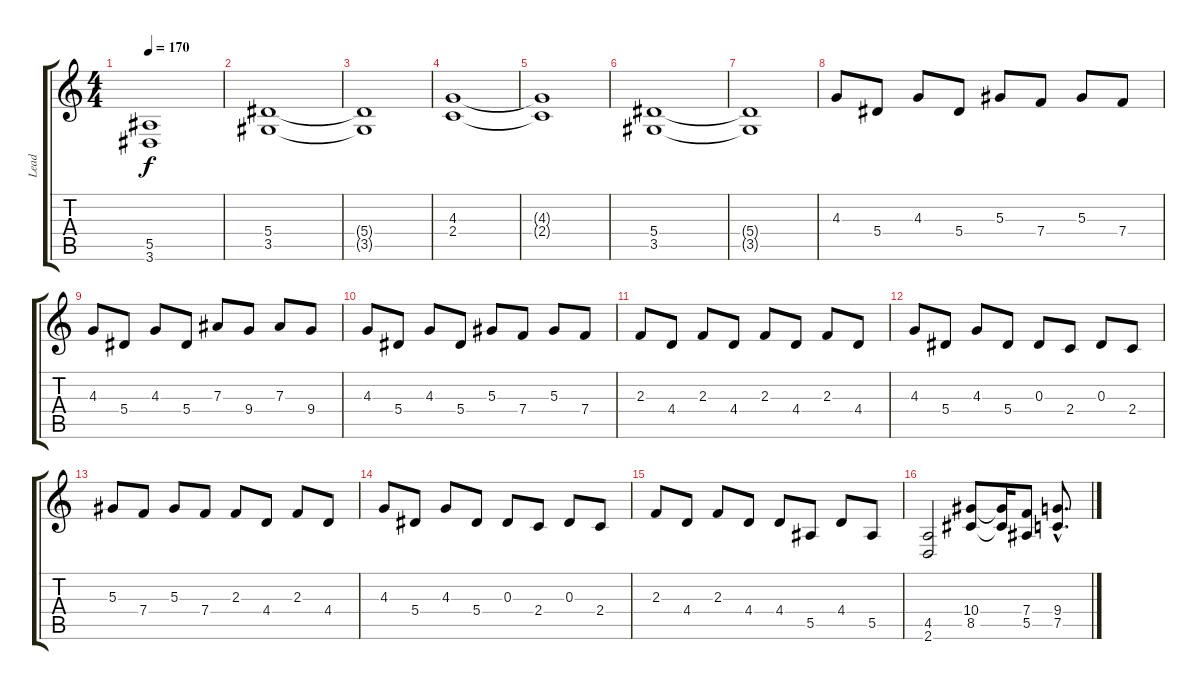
\track ("Lead" "Lead") {instrument distortionguitar}
\staff {score tabs}
\tuning (C4 G3 Eb3 Bb2 F2 C2) {hide}
\ts (4 4)
\tempo 170
\clef g2
\ks c
(5.5{t} 3.6{t}).1{dy f} |
(5.4 3.5).1 |
(5.4{t} 3.5{t}).1 |
(4.3 2.4).1 |
(4.3{t} 2.4{t}).1 |
(5.4 3.5).1 |
(5.4{t} 3.5{t}).1 |
4.3.8 5.4.8 4.3.8 5.4.8 5.3.8 7.4.8 5.3.8 7.4.8 |
4.3.8 5.4.8 4.3.8 5.4.8 7.3.8 9.4.8 7.3.8 9.4.8 |
4.3.8 5.4.8 4.3.8 5.4.8 5.3.8 7.4.8 5.3.8 7.4.8 |
2.3.8 4.4.8 2.3.8 4.4.8 2.3.8 4.4.8 2.3.8 4.4.8 |
4.3.8 5.4.8 4.3.8 5.4.8 0.3.8 2.4.8 0.3.8 2.4.8 |
5.3.8 7.4.8 5.3.8 7.4.8 2.3.8 4.4.8 2.3.8 4.4.8 |
4.3.8 5.4.8 4.3.8 5.4.8 0.3.8 2.4.8 0.3.8 2.4.8 |
2.3.8 4.4.8 2.3.8 4.4.8 4.4.8 5.5.8 4.4.8 5.5.8 |
(4.5 2.6).2 (10.4 8.5).8 (10.4{t} 8.5{t}).16 (7.4 5.5).8 (9.4{hac} 7.5{hac}).8{d}
